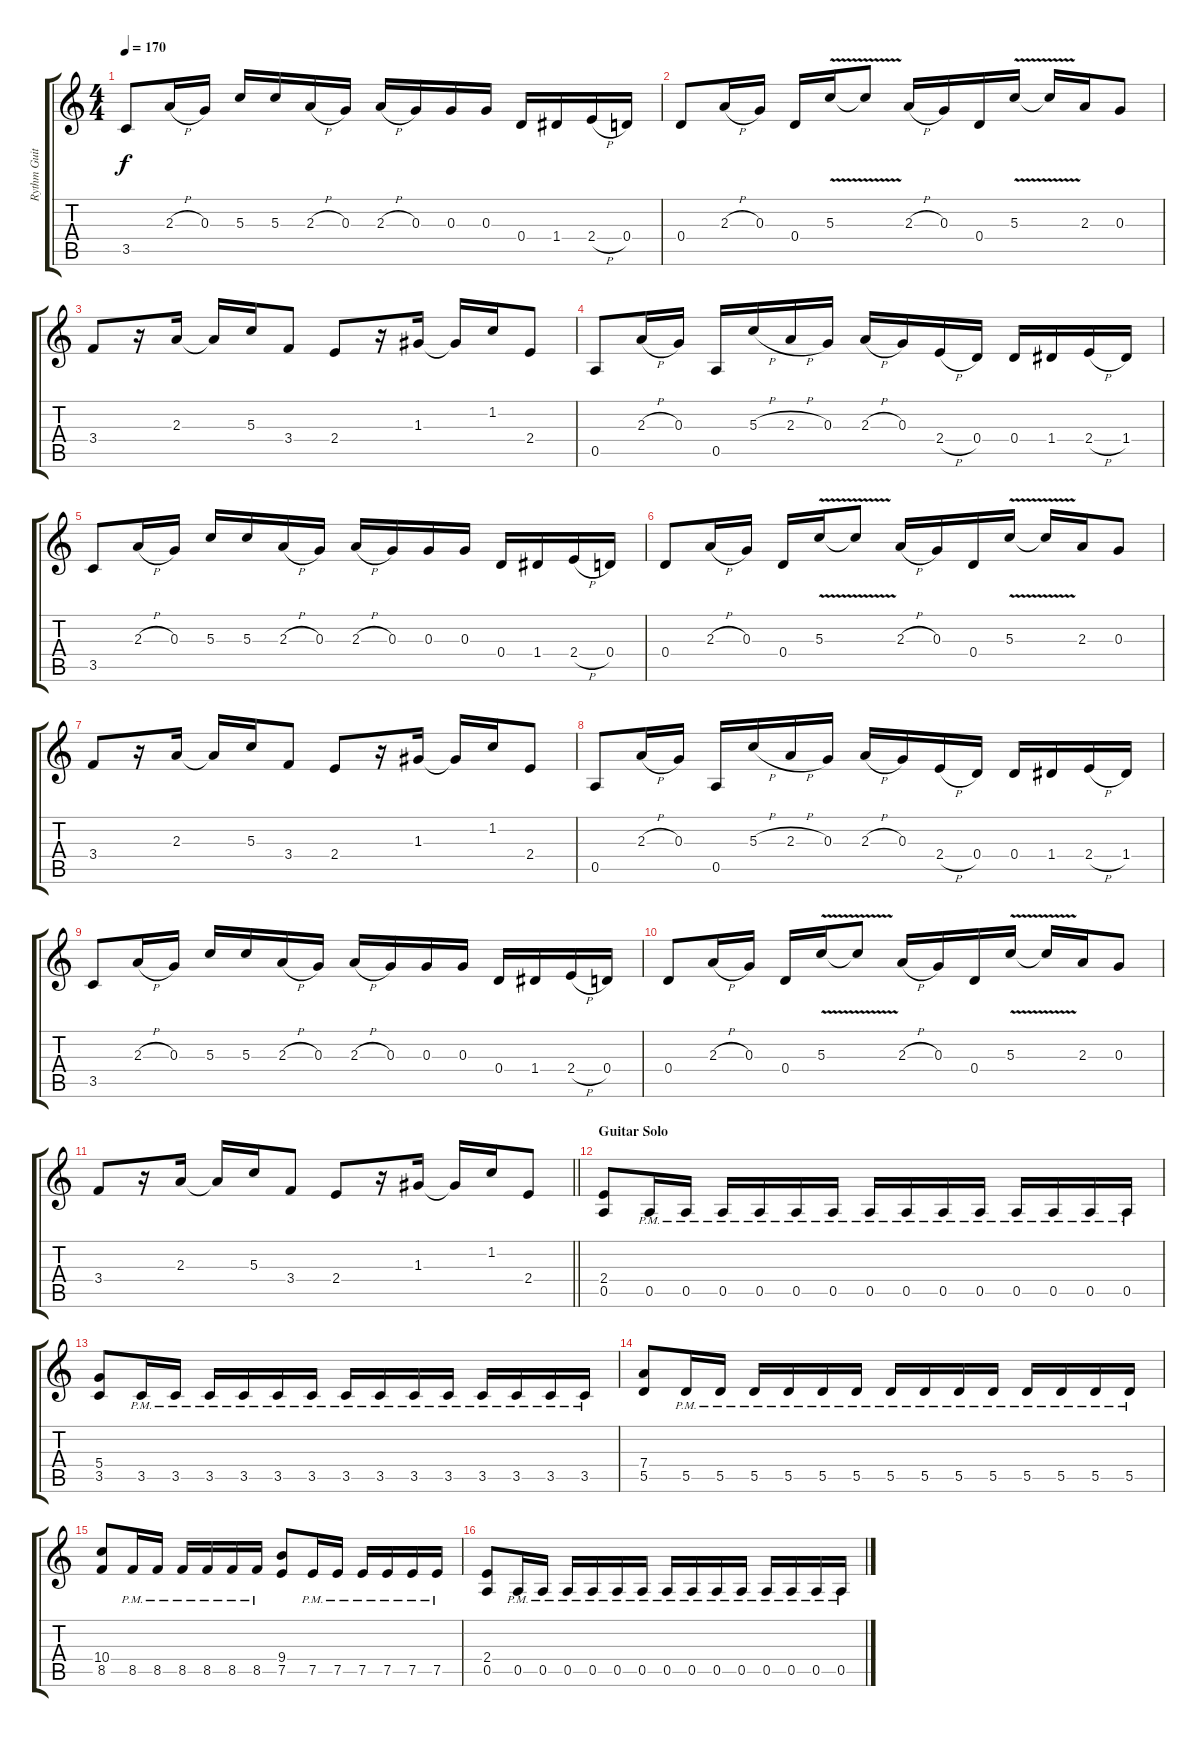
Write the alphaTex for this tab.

\track ("Rythm Guitar (Dave Mustaine)" "Rythm Guit") {instrument distortionguitar}
\staff {score tabs}
\tuning (E4 B3 G3 D3 A2 E2) {hide}
\ts (4 4)
\tempo 170
\clef g2
\ks c
3.5.8{dy f} 2.3{h}.16 0.3.16 5.3.16 5.3.16 2.3{h}.16 0.3.16 2.3{h}.16 0.3.16 0.3.16 0.3.16 0.4.16 1.4.16 2.4{h}.16 0.4.16 |
0.4.8 2.3{h}.16 0.3.16 0.4.16 5.3{v}.16 5.3{t}.8 2.3{h}.16 0.3.16 0.4.16 5.3{v}.16 5.3{t}.16 2.3.16 0.3.8 |
3.4.8 r.16 2.3.16 2.3{t}.16 5.3.16 3.4.8 2.4.8 r.16 1.3.16 1.3{t}.16 1.2.16 2.4.8 |
0.5.8 2.3{h}.16 0.3.16 0.5.16 5.3{h}.16 2.3{h}.16 0.3.16 2.3{h}.16 0.3.16 2.4{h}.16 0.4.16 0.4.16 1.4.16 2.4{h}.16 1.4.16 |
3.5.8 2.3{h}.16 0.3.16 5.3.16 5.3.16 2.3{h}.16 0.3.16 2.3{h}.16 0.3.16 0.3.16 0.3.16 0.4.16 1.4.16 2.4{h}.16 0.4.16 |
0.4.8 2.3{h}.16 0.3.16 0.4.16 5.3{v}.16 5.3{t}.8 2.3{h}.16 0.3.16 0.4.16 5.3{v}.16 5.3{t}.16 2.3.16 0.3.8 |
3.4.8 r.16 2.3.16 2.3{t}.16 5.3.16 3.4.8 2.4.8 r.16 1.3.16 1.3{t}.16 1.2.16 2.4.8 |
0.5.8 2.3{h}.16 0.3.16 0.5.16 5.3{h}.16 2.3{h}.16 0.3.16 2.3{h}.16 0.3.16 2.4{h}.16 0.4.16 0.4.16 1.4.16 2.4{h}.16 1.4.16 |
3.5.8 2.3{h}.16 0.3.16 5.3.16 5.3.16 2.3{h}.16 0.3.16 2.3{h}.16 0.3.16 0.3.16 0.3.16 0.4.16 1.4.16 2.4{h}.16 0.4.16 |
0.4.8 2.3{h}.16 0.3.16 0.4.16 5.3{v}.16 5.3{t}.8 2.3{h}.16 0.3.16 0.4.16 5.3{v}.16 5.3{t}.16 2.3.16 0.3.8 |
\barLineRight lightlight
3.4.8 r.16 2.3.16 2.3{t}.16 5.3.16 3.4.8 2.4.8 r.16 1.3.16 1.3{t}.16 1.2.16 2.4.8 |
\section ("" "Guitar Solo")
(2.4 0.5).8 0.5{pm}.16 0.5{pm}.16 0.5{pm}.16 0.5{pm}.16 0.5{pm}.16 0.5{pm}.16 0.5{pm}.16 0.5{pm}.16 0.5{pm}.16 0.5{pm}.16 0.5{pm}.16 0.5{pm}.16 0.5{pm}.16 0.5{pm}.16 |
(5.4 3.5).8 3.5{pm}.16 3.5{pm}.16 3.5{pm}.16 3.5{pm}.16 3.5{pm}.16 3.5{pm}.16 3.5{pm}.16 3.5{pm}.16 3.5{pm}.16 3.5{pm}.16 3.5{pm}.16 3.5{pm}.16 3.5{pm}.16 3.5{pm}.16 |
(7.4 5.5).8 5.5{pm}.16 5.5{pm}.16 5.5{pm}.16 5.5{pm}.16 5.5{pm}.16 5.5{pm}.16 5.5{pm}.16 5.5{pm}.16 5.5{pm}.16 5.5{pm}.16 5.5{pm}.16 5.5{pm}.16 5.5{pm}.16 5.5{pm}.16 |
(10.4 8.5).8 8.5{pm}.16 8.5{pm}.16 8.5{pm}.16 8.5{pm}.16 8.5{pm}.16 8.5{pm}.16 (9.4 7.5).8 7.5{pm}.16 7.5{pm}.16 7.5{pm}.16 7.5{pm}.16 7.5{pm}.16 7.5{pm}.16 |
(2.4 0.5).8 0.5{pm}.16 0.5{pm}.16 0.5{pm}.16 0.5{pm}.16 0.5{pm}.16 0.5{pm}.16 0.5{pm}.16 0.5{pm}.16 0.5{pm}.16 0.5{pm}.16 0.5{pm}.16 0.5{pm}.16 0.5{pm}.16 0.5{pm}.16
